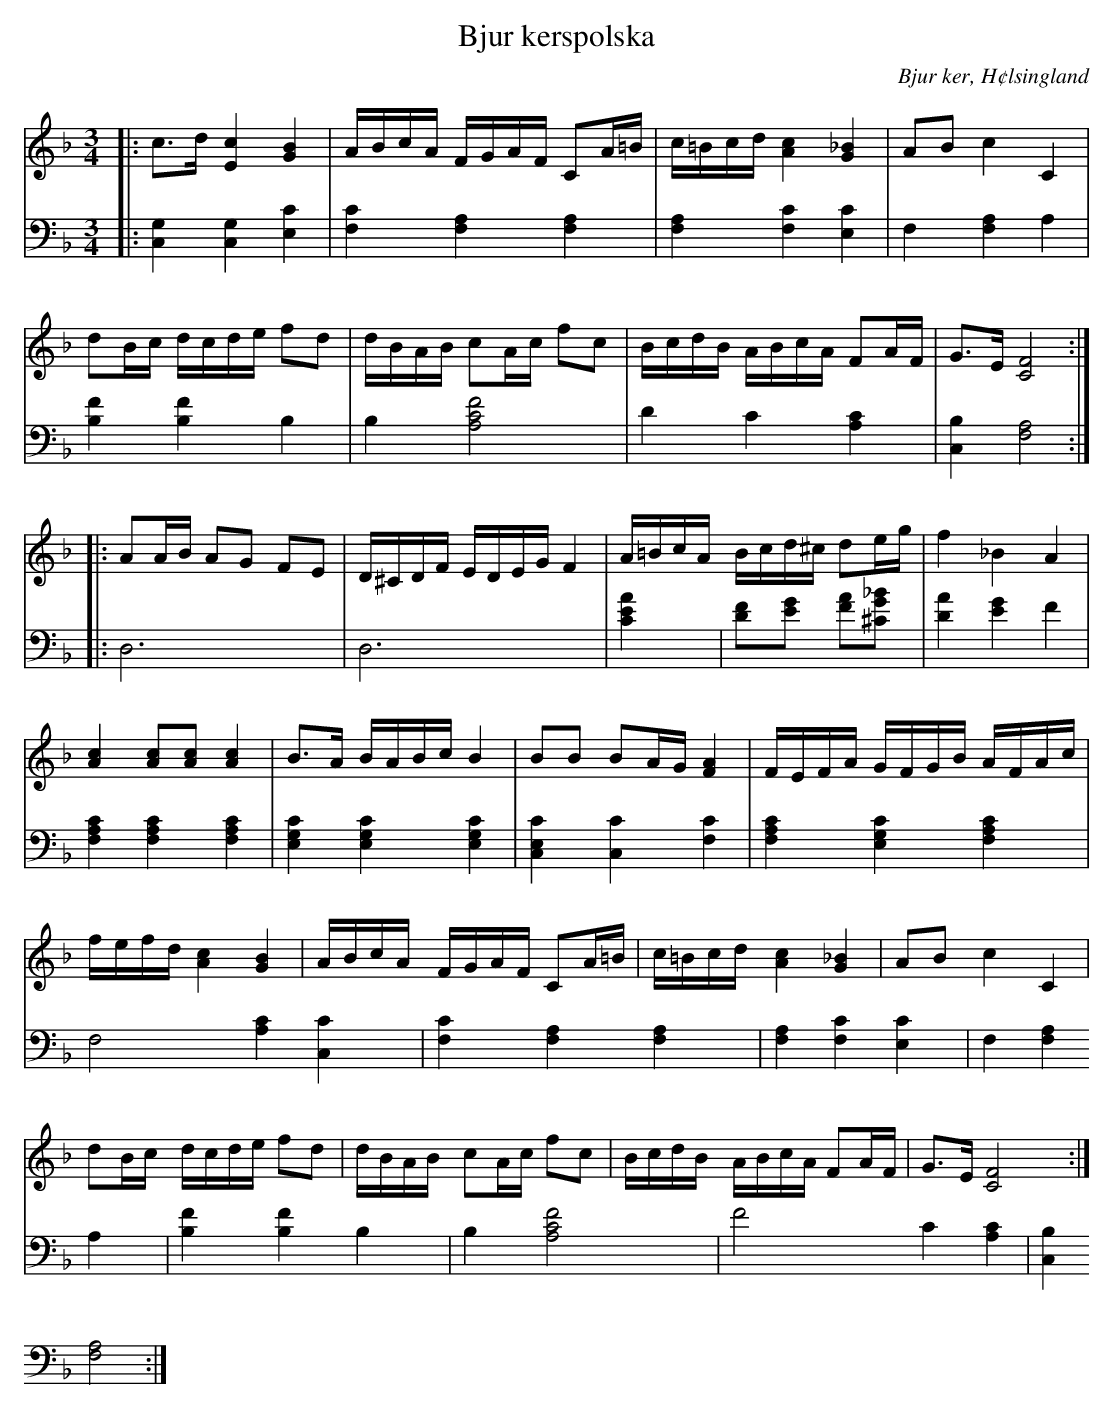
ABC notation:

X:1
T: Bjur kerspolska
O: Bjur ker, H¢lsingland
M: 3/4
L: 1/16
K: F
V:1
V:2
V:3 merge
V:1
|: c2>d2 [E4c4] [G4B4]|ABcA FGAF C2A=B|c=Bcd [A4c4] [G4_B4]|A2B2 c4 C4 |
d2Bc dcde f2d2|dBAB c2Ac f2c2|BcdB ABcA F2AF|G2>E2 [C8F8]:|
|:A2AB A2G2 F2E2|D^CDF EDEG F4|A=BcA Bcd^c d2eg|f4 _B4 A4 |
[A4c4] [A2c2][A2c2] [A4c4]|B2>A2 BABc B4|B2B2 B2AG [F4A4]|FEFA GFGB AFAc|
fefd [A4c4] [G4B4]|ABcA FGAF C2A=B|c=Bcd [A4c4] [G4_B4]|A2B2 c4 C4 |
d2Bc dcde f2d2|dBAB c2Ac f2c2|BcdB ABcA F2AF|G2>E2 [C8F8]:|
V:2 clef=bass
|: [C,4G,4] [C,4G,4] [E,4C4]|[F,4C4] [F,4A,4] [F,4A,4]|[F,4A,4] [F,4C4] [E,4C4]| F,4 [F,4A,4] A,4|
[B,4F4] [B,4F4] B,4|B,4 [A,8C8F8]|D4 C4 [A,4C4]|[C,4B,4] [F,8A,8]:|
|:D,12|D,12|[A4C4E4]|[D2F2][E2G2] [F2A2][^C2G2_B2]|
[D4A4] [E4G4] F4|[F,4A,4C4] [F,4A,4C4] [F,4A,4C4]|[E,4G,4C4] [E,4G,4C4] [E,4G,4C4]|[C,4E,4C4] [C,4C4] [F,4C4]|
[F,4A,4C4] [E,4G,4C4] [F,4A,4C4]|F,8 [A,4C4] [C,4C4]|[F,4C4] [F,4A,4] [F,4A,4]|[F,4A,4] [F,4C4] [E,4C4]|
F,4 [F,4A,4] A,4|[B,4F4] [B,4F4] B,4|B,4 [A,8C8F8]|F8 C4 [A,4C4]|[C,4B,4] [F,8A,8]:|
